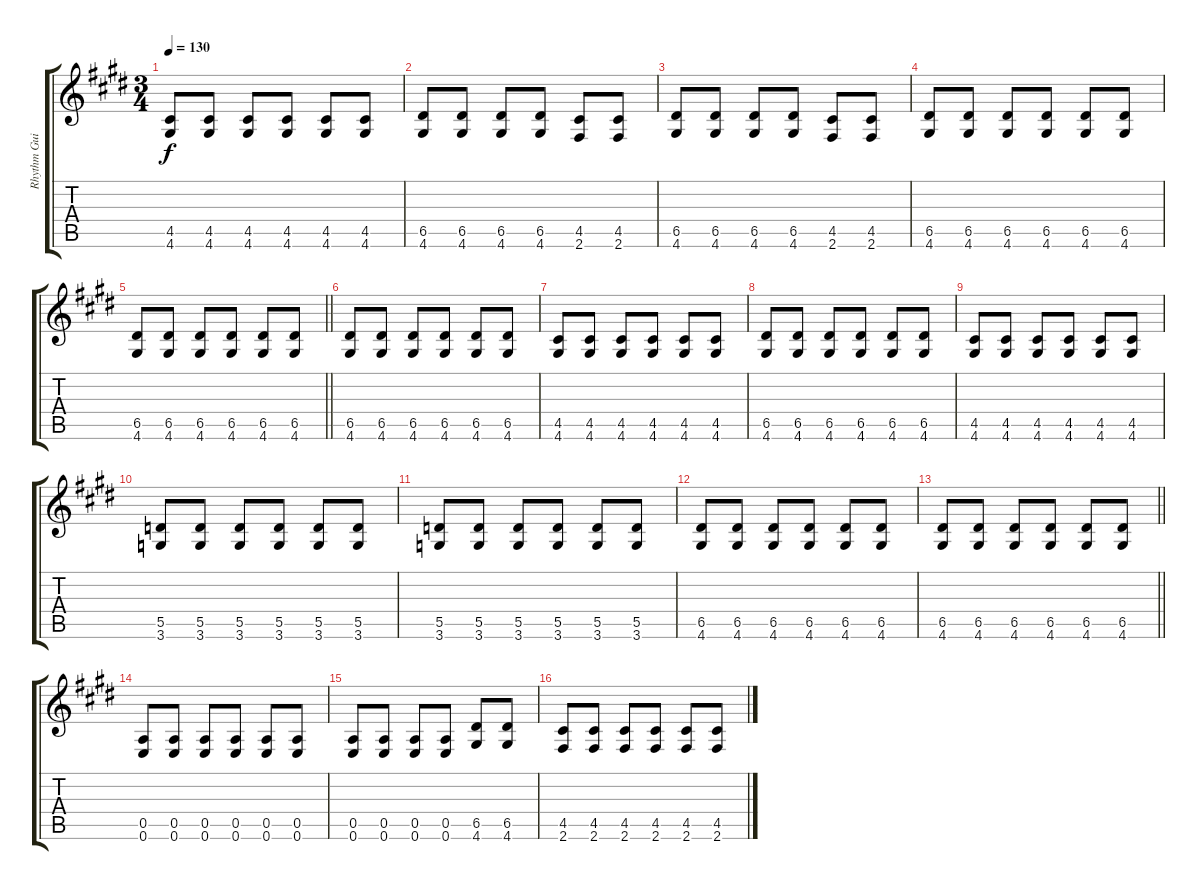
\track ("Rhythm Guitar" "Rhythm Gui") {instrument overdrivenguitar}
\staff {score tabs}
\tuning (E4 B3 G3 D3 A2 E2) {hide}
\ts (3 4)
\tempo 130
\clef g2
\ks e
(4.5 4.6).8{dy f} (4.5 4.6).8 (4.5 4.6).8 (4.5 4.6).8 (4.5 4.6).8 (4.5 4.6).8 |
(6.5 4.6).8 (6.5 4.6).8 (6.5 4.6).8 (6.5 4.6).8 (4.5 2.6).8 (4.5 2.6).8 |
(6.5 4.6).8 (6.5 4.6).8 (6.5 4.6).8 (6.5 4.6).8 (4.5 2.6).8 (4.5 2.6).8 |
(6.5 4.6).8 (6.5 4.6).8 (6.5 4.6).8 (6.5 4.6).8 (6.5 4.6).8 (6.5 4.6).8 |
\barLineRight lightlight
(6.5 4.6).8 (6.5 4.6).8 (6.5 4.6).8 (6.5 4.6).8 (6.5 4.6).8 (6.5 4.6).8 |
(6.5 4.6).8 (6.5 4.6).8 (6.5 4.6).8 (6.5 4.6).8 (6.5 4.6).8 (6.5 4.6).8 |
(4.5 4.6).8 (4.5 4.6).8 (4.5 4.6).8 (4.5 4.6).8 (4.5 4.6).8 (4.5 4.6).8 |
(6.5 4.6).8 (6.5 4.6).8 (6.5 4.6).8 (6.5 4.6).8 (6.5 4.6).8 (6.5 4.6).8 |
(4.5 4.6).8 (4.5 4.6).8 (4.5 4.6).8 (4.5 4.6).8 (4.5 4.6).8 (4.5 4.6).8 |
(5.5 3.6).8 (5.5 3.6).8 (5.5 3.6).8 (5.5 3.6).8 (5.5 3.6).8 (5.5 3.6).8 |
(5.5 3.6).8 (5.5 3.6).8 (5.5 3.6).8 (5.5 3.6).8 (5.5 3.6).8 (5.5 3.6).8 |
(6.5 4.6).8 (6.5 4.6).8 (6.5 4.6).8 (6.5 4.6).8 (6.5 4.6).8 (6.5 4.6).8 |
\barLineRight lightlight
(6.5 4.6).8 (6.5 4.6).8 (6.5 4.6).8 (6.5 4.6).8 (6.5 4.6).8 (6.5 4.6).8 |
(0.5 0.6).8 (0.5 0.6).8 (0.5 0.6).8 (0.5 0.6).8 (0.5 0.6).8 (0.5 0.6).8 |
(0.5 0.6).8 (0.5 0.6).8 (0.5 0.6).8 (0.5 0.6).8 (6.5 4.6).8 (6.5 4.6).8 |
(4.5 2.6).8 (4.5 2.6).8 (4.5 2.6).8 (4.5 2.6).8 (4.5 2.6).8 (4.5 2.6).8
